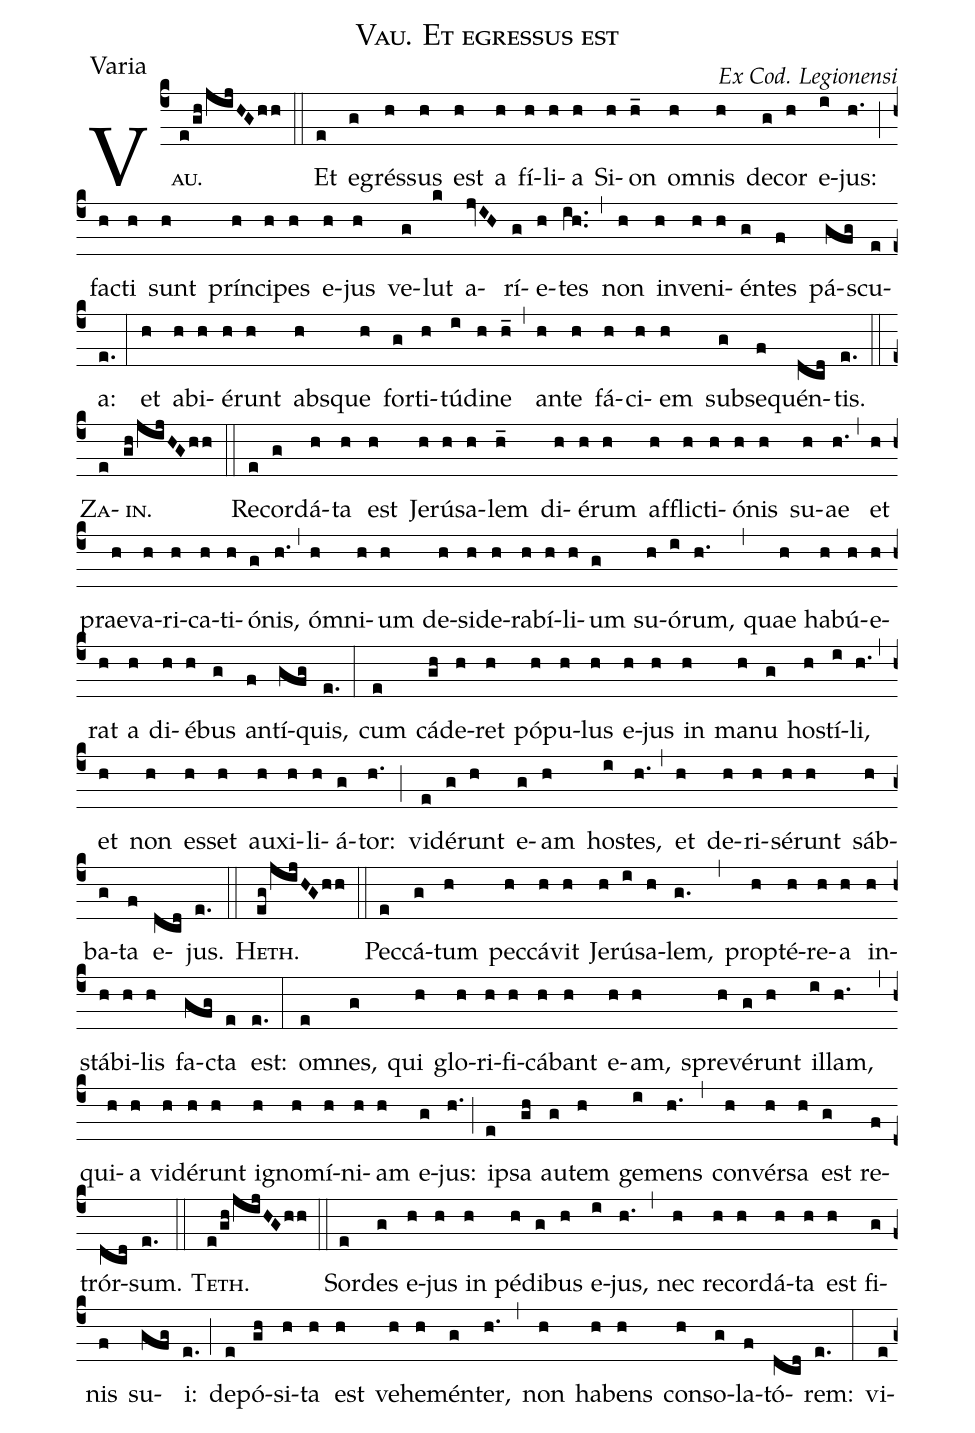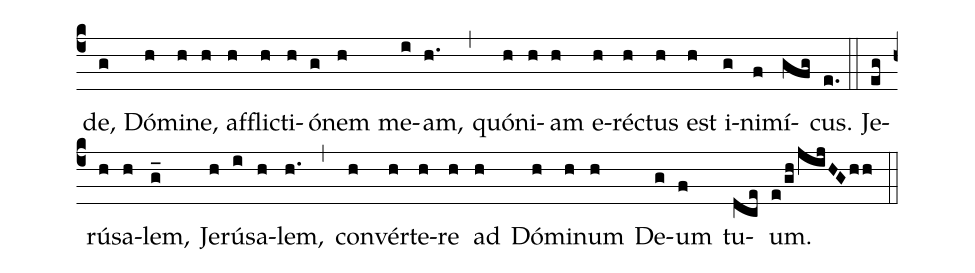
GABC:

name:Vau. Et egressus est;
office-part:Varia;
commentary:Ex Cod. Legionensi;
%%
(c4)   V<sc>au.</sc>(e/gh/jijHGhh) (::)

Et(e) e(g)grés(h)sus(h) est(h) a(h) fí(h)li(h)a(h) Si(h)on(h_) om(h)nis(h) de(g)cor(h) e(i)jus:(h.) (;) fa(h)cti(h) sunt(h) prín(h)ci(h)pes(h) e(h)jus(h) ve(g)lut(k) a(jvIH)rí(g)e(h)tes(ih..) (,) non(h) in(h)ve(h)ni(h)én(g)tes(f) pá(gfg)scu(e)a:(e.) (:) et(h) a(h)bi(h)é(h)runt(h) abs(h)que(h) for(g)ti(h)tú(i)di(h)ne(h_) (,) an(h)te(h) fá(h)ci(h)em(h) sub(g)se(f)quén(dcd)tis.(e.)
(::)

Z<sc>a(e)in.</sc>(gh/jijHGhh) (::)

Re(e)cor(g)dá(h)ta(h) est(h) Je(h)rú(h)sa(h)lem(h_) di(h)é(h)rum(h) af(h)fli(h)cti(h)ó(h)nis(h) su(h)ae(h.) (,) et(h) prae(h)va(h)ri(h)ca(h)ti(h)ó(g)nis,(h.) (,) óm(h)ni(h)um(h) de(h)si(h)de(h)ra(h)bí(h)li(h)um(g) su(h)ó(i)rum,(h.) (,) quae(h) ha(h)bú(h)e(h)rat(h) a(h) di(h)é(h)bus(g) an(f)tí(gfg)quis,(e.) (:) cum(e) cá(gh)de(h)ret(h) pó(h)pu(h)lus(h) e(h)jus(h) in(h) ma(h)nu(g) ho(h)stí(i)li,(h.) (,) et(h) non(h) es(h)set(h) au(h)xi(h)li(h)á(g)tor:(h.) (;) vi(e)dé(g)runt(h) e(g)am(h) ho(i)stes,(h.) (,) et(h) de(h)ri(h)sé(h)runt(h) sáb(h)ba(g)ta(f) e(dcd)jus.(e.) (::)

H<sc>eth.</sc>(eg/jijHGhh) (::)

Pec(e)cá(g)tum(h) pec(h)cá(h)vit(h) Je(h)rú(i)sa(h)lem,(g.) (,) prop(h)té(h)re(h)a(h) in(h)stá(h)bi(h)lis(h) fa(gfg)cta(e) est:(e.) (:) om(e)nes,(g) qui(h) glo(h)ri(h)fi(h)cá(h)bant(h) e(h)am,(h) spre(h)vé(g)runt(h) il(i)lam,(h.) (,) qui(h)a(h) vi(h)dé(h)runt(h) i(h)gno(h)mí(h)ni(h)am(h) e(g)jus:(h.) (;) i(e)psa(gh) au(g)tem(h) ge(i)mens(h.) (,) con(h)vér(h)sa(h) est(g) re(f)trór(dcd)sum.(e.) (::)


T<sc>eth.</sc>(e/gh/jijHGhh) (::)

Sor(e)des(g) e(h)jus(h) in(h) pé(h)di(g)bus(h) e(i)jus,(h.) (,) nec(h) re(h)cor(h)dá(h)ta(h) est(h) fi(g)nis(f) su(gfg)i:(e.) (;) de(e)pó(gh)si(h)ta(h) est(h) ve(h)he(h)mén(g)ter,(h.) (,) non(h) ha(h)bens(h) con(h)so(g)la(f)tó(dcd)rem:(e.) (:) vi(e)de,(g) Dó(h)mi(h)ne,(h) af(h)fli(h)cti(h)ó(g)nem(h) me(i)am,(h.) (,) quó(h)ni(h)am(h) e(h)ré(h)ctus(h) est(h) i(g)ni(f)mí(gfg)cus.(e.) (::)

Je(eg)rú(h)sa(h)lem,(g_) Je(h)rú(i)sa(h)lem,(h.) (,) con(h)vér(h)te(h)re(h) ad(h) Dó(h)mi(h)num(h) De(g)um(f) tu(dce)um.(e/gh/jijHGhh) (::)
